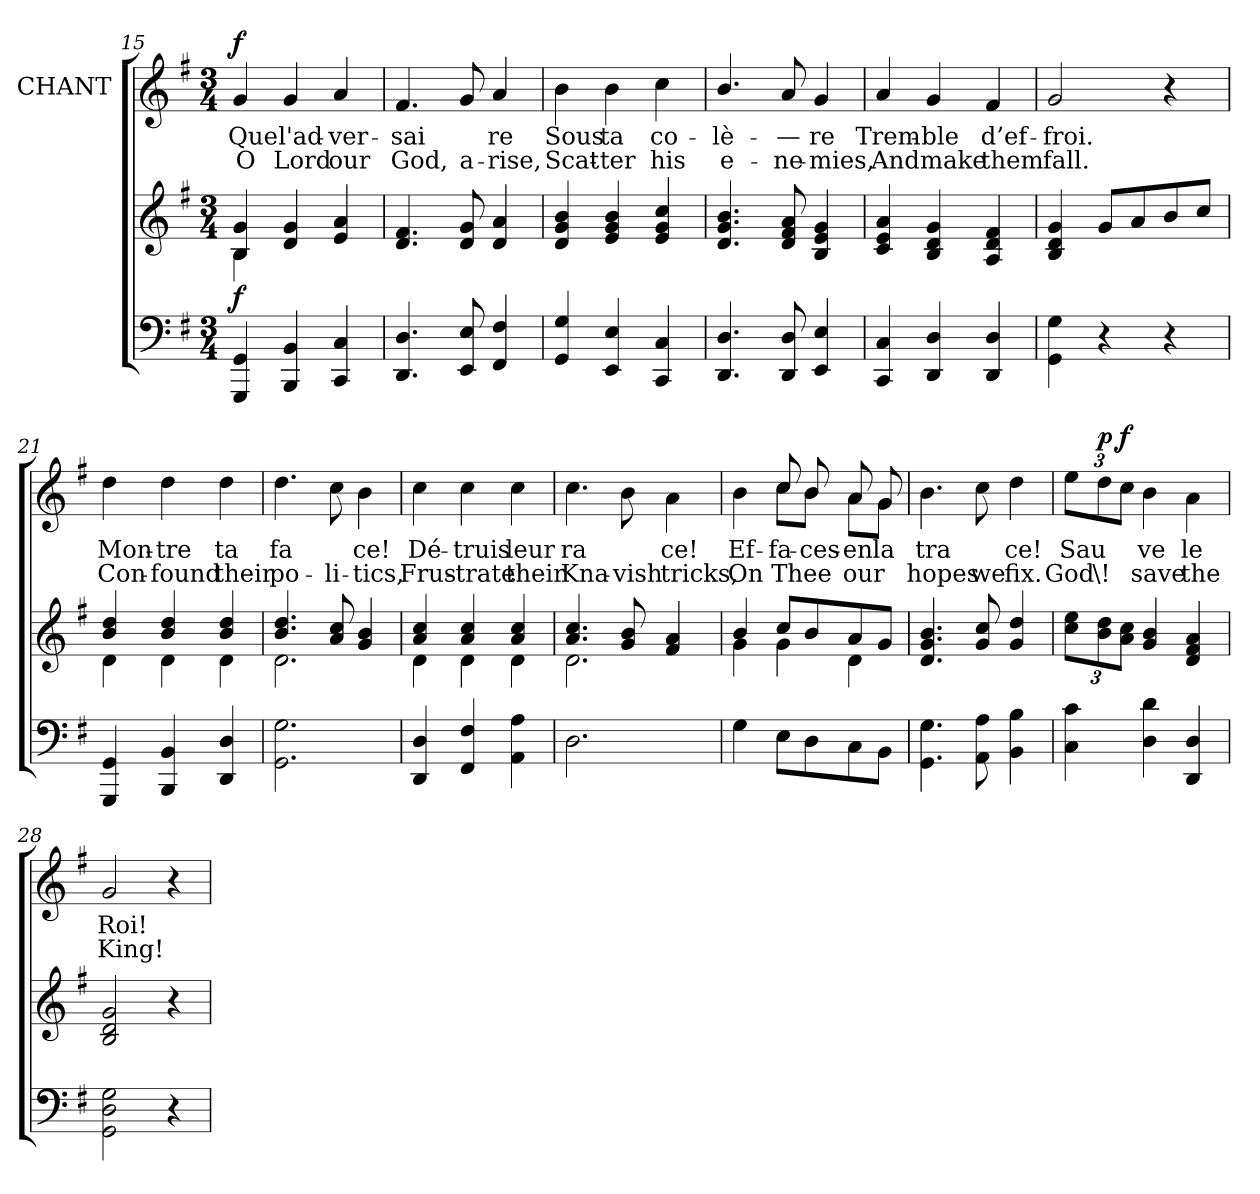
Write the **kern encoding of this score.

**kern	**dynam	**kern	**kern	**text	**text	**dynam
*part3	*part3	*part2	*part1	*part1	*part1	*part1
*staff3	*staff3	*staff2	*staff1	*staff1	*staff1	*staff1
*	*	*	*I"CHANT	*	*	*
*clefF4	*	*clefG2	*clefG2	*	*	*
*k[f#]	*	*k[f#]	*k[f#]	*	*	*
*M3/4	*	*M3/4	*M3/4	*	*	*
=15	=15	=15	=15	=15	=15	=15
*	*	*^	*	*	*	*
!	!LO:DY:a	!	!	!	!	!	!LO:DY:a
4GGi/ 4GGGi/	f	4gj/ 4Bj/	4BZ\	4gj/	Que	O	f
4BBi/ 4BBBi/	.	4gj/ 4dj/	2ryy	4gj/	l'ad-	Lord	.
4Ci/ 4CCi/	.	4aj/ 4ej/	.	4aj/	ver-	our	.
*	*	*v	*v	*	*	*	*
=16	=16	=16	=16	=16	=16	=16
4.Di/ 4.DDi/	.	4.f#j/ 4.dj/	4.f#j/	sai-	God,	.
8Ei/ 8EEi/	.	8gj/ 8dj/	8gj/	--	a-	.
4F#i/ 4FF#i/	.	4aj/ 4dj/	4aj/	re	rise,	.
!!LO:LB:g=z
=17	=17	=17	=17	=17	=17	=17
4Gi/ 4GGi/	.	4bj/ 4gj/ 4dj/	4bj\	Sous	Scat-	.
4Ei/ 4EEi/	.	4bj/ 4gj/ 4ej/	4bj\	ta	ter	.
4Ci/ 4CCi/	.	4ccj/ 4gj/ 4ej/	4ccj\	co-	his	.
=18	=18	=18	=18	=18	=18	=18
4.Di/ 4.DDi/	.	4.bj/ 4.gj/ 4.dj/	4.bj/	lè-	e-	.
8Di/ 8DDi/	.	8dj/ 8f#j/ 8aj/	8aj/	—	ne-	.
4Ei/ 4EEi/	.	4gj/ 4ej/ 4Bj/	4gj/	re	mies,	.
=19	=19	=19	=19	=19	=19	=19
4Ci/ 4CCi/	.	4aj/ 4ej/ 4cj/	4aj/	Trem-	And	.
4Di/ 4DDi/	.	4gj/ 4dj/ 4Bj/	4gj/	ble	make	.
4Di/ 4DDi/	.	4f#j/ 4dj/ 4Aj/	4f#j/	d’ef-	them	.
=20	=20	=20	=20	=20	=20	=20
4GGi\ 4Gi\	.	4gj/ 4dj/ 4Bj/	2gj/	froi.	fall.	.
4r	.	8gj/L	.	.	.	.
.	.	8aj/	.	.	.	.
4r	.	8bj/	4r	.	.	.
.	.	8ccj/J	.	.	.	.
!!LO:LB:g=z
=21	=21	=21	=21	=21	=21	=21
*	*	*^	*	*	*	*
4GGi/ 4GGGi/	.	4ddj/ 4bj/	4dZ\	4ddj\	Mon-	Con-	.
4BBi/ 4BBBi/	.	4ddj/ 4bj/	4dZ\	4ddj\	tre	found	.
4Di/ 4DDi/	.	4ddj/ 4bj/	4dZ\	4ddj\	ta	their	.
=22	=22	=22	=22	=22	=22	=22	=22
2.GGi\ 2.Gi\	.	4.ddj/ 4.bj/	2.dZ\	4.ddj\	fa-	po-	.
.	.	8ccj/ 8aj/	.	8ccj\	--	li-	.
.	.	4bj/ 4gj/	.	4bj\	ce!	tics,	.
=23	=23	=23	=23	=23	=23	=23	=23
4Di/ 4DDi/	.	4ccj/ 4aj/	4dZ\	4ccj\	Dé-	Frus-	.
4F#i/ 4FF#i/	.	4ccj/ 4aj/	4dZ\	4ccj\	truis	trate	.
4AAi\ 4Ai\	.	4ccj/ 4aj/	4dZ\	4ccj\	leur	their	.
=24	=24	=24	=24	=24	=24	=24	=24
2.Di\	.	4.ccj/ 4.aj/	2.dZ\	4.ccj\	ra-	Kna-	.
.	.	8bj/ 8gj/	.	8bj\	--	vish	.
.	.	4aj/ 4f#j/	.	4aj\	ce!	tricks,	.
!!LO:LB:g=z
=25	=25	=25	=25	=25	=25	=25	=25
*	*	*	*	*^	*	*	*
4Gi\	.	4bj/	4gZ\	4bj\	4ryy	Ef-	On	.
8Ei\L	.	8ccj/L	4gZ\	8ccj/	8cci\L	fa-	Thee	.
8Di\	.	8bj/	.	8bj/	8bi\J	ces-	.	.
8Ci\	.	8aj/	4dZ\	8aj/	8ai\L	en	our	.
8BBi\J	.	8gj/J	.	8gj/	8gi\J	la	.	.
*	*	*v	*v	*	*	*	*	*
*	*	*	*v	*v	*	*	*
=26	=26	=26	=26	=26	=26	=26
4.GGi\ 4.Gi\	.	4.bj/ 4.gj/ 4.dj/	4.bj\	tra-	hopes	.
8AAi\ 8Ai\	.	8ccj/ 8gj/	8ccj\	--	we	.
4BBi\ 4Bi\	.	4ddj/ 4gj/	4ddj\	ce!	fix.	.
=27	=27	=27	=27	=27	=27	=27
4Ci\ 4ci\	.	12ccj\ 12eej\L	12eej\L	Sau	God	.
!	!	!	!	!	!	!LO:DY:a
.	.	12bj\ 12ddj\	12ddj\	--	\!	p
!	!	!	!	!	!	!LO:DY:a
.	.	12aj\ 12ccj\J	12ccj\J	.	.	f
4Di\ 4di\	.	4bj/ 4gj/	4bj\	ve	save	.
4Di/ 4DDi/	.	4aj/ 4f#j/ 4dj/	4aj\	le	the	.
=28	=28	=28	=28	=28	=28	=28
2GGi\ 2Gi\ 2Di\	.	2gj/ 2dj/ 2Bj/	2gj/	Roi!	King!	.
4r	.	4r	4r	.	.	.
=	=	=	=	=	=	=
*-	*-	*-	*-	*-	*-	*-
